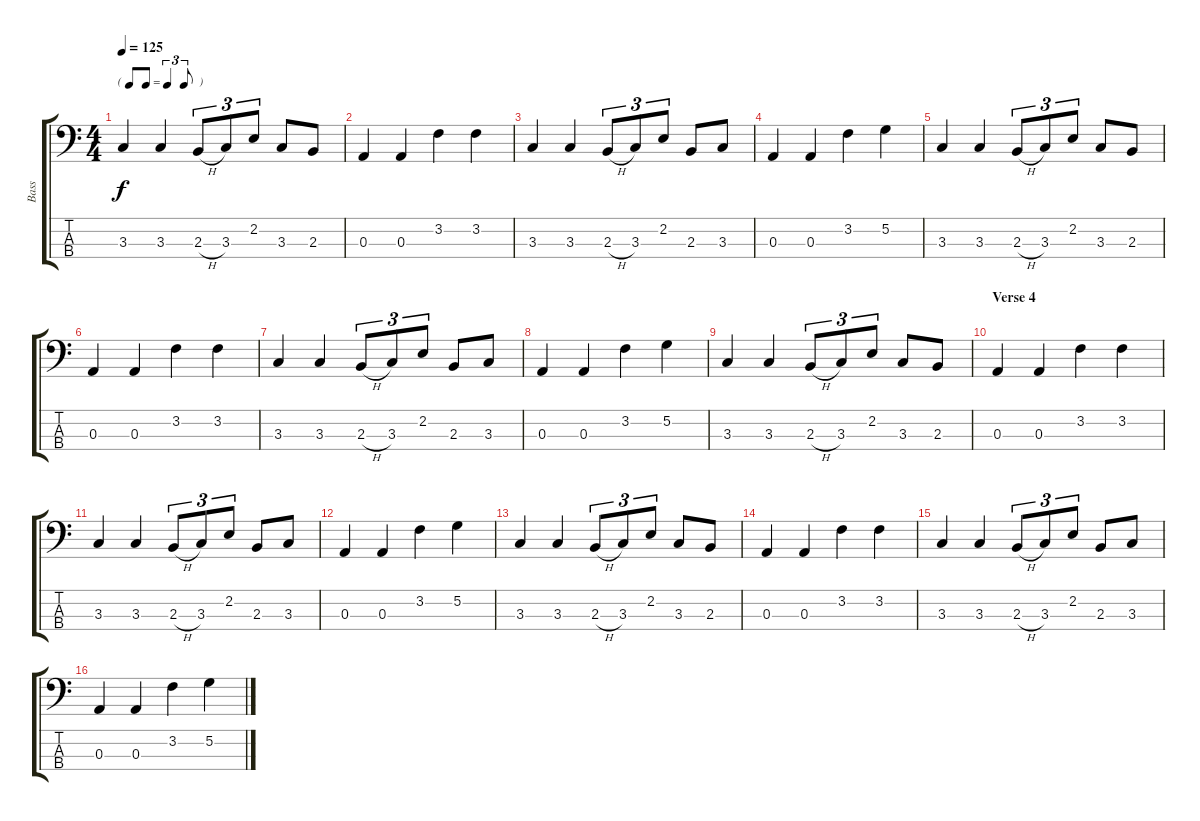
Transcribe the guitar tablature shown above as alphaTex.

\track ("Bass" "Bass") {instrument electricbassfinger}
\staff {score tabs}
\tuning (G2 D2 A1 E1) {hide}
\ts (4 4)
\tf triplet8th
\tempo 125
\clef f4
\ks c
3.3.4{dy f} 3.3.4 2.3{h}.8{tu (3 2)} 3.3.8{tu (3 2)} 2.2.8{tu (3 2)} 3.3.8 2.3.8 |
0.3.4 0.3.4 3.2.4 3.2.4 |
3.3.4 3.3.4 2.3{h}.8{tu (3 2)} 3.3.8{tu (3 2)} 2.2.8{tu (3 2)} 2.3.8 3.3.8 |
0.3.4 0.3.4 3.2.4 5.2.4 |
3.3.4 3.3.4 2.3{h}.8{tu (3 2)} 3.3.8{tu (3 2)} 2.2.8{tu (3 2)} 3.3.8 2.3.8 |
0.3.4 0.3.4 3.2.4 3.2.4 |
3.3.4 3.3.4 2.3{h}.8{tu (3 2)} 3.3.8{tu (3 2)} 2.2.8{tu (3 2)} 2.3.8 3.3.8 |
0.3.4 0.3.4 3.2.4 5.2.4 |
3.3.4 3.3.4 2.3{h}.8{tu (3 2)} 3.3.8{tu (3 2)} 2.2.8{tu (3 2)} 3.3.8 2.3.8 |
\section ("" "Verse 4")
0.3.4 0.3.4 3.2.4 3.2.4 |
3.3.4 3.3.4 2.3{h}.8{tu (3 2)} 3.3.8{tu (3 2)} 2.2.8{tu (3 2)} 2.3.8 3.3.8 |
0.3.4 0.3.4 3.2.4 5.2.4 |
3.3.4 3.3.4 2.3{h}.8{tu (3 2)} 3.3.8{tu (3 2)} 2.2.8{tu (3 2)} 3.3.8 2.3.8 |
0.3.4 0.3.4 3.2.4 3.2.4 |
3.3.4 3.3.4 2.3{h}.8{tu (3 2)} 3.3.8{tu (3 2)} 2.2.8{tu (3 2)} 2.3.8 3.3.8 |
0.3.4 0.3.4 3.2.4 5.2.4
